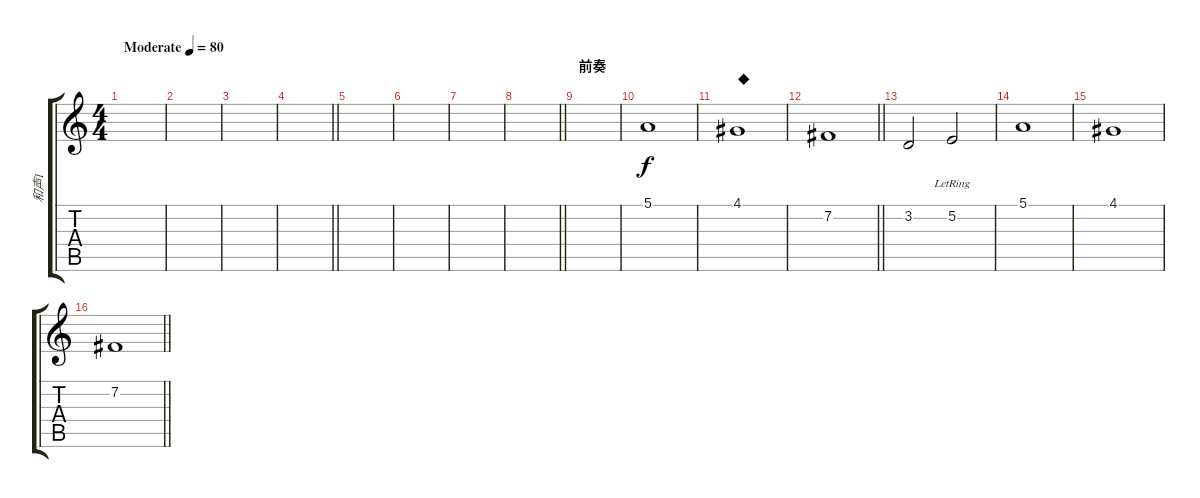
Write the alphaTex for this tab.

\track ("和声1" "和声1") {instrument stringensemble1}
\staff {score tabs}
\tuning (E4 B3 G3 D3 A2 E2) {hide}
\ts (4 4)
\tempo (80 "Moderate")
\clef g2
\ks c
|
|
|
\barLineRight lightlight
|
|
|
|
\barLineRight lightlight
|
\section ("" "前奏")
|
5.1.1 |
4.1.1{txt "◆"} |
\barLineRight lightlight
7.2.1 |
3.2.2 5.2{lr}.2 |
5.1.1 |
4.1.1 |
\barLineRight lightlight
7.2.1
